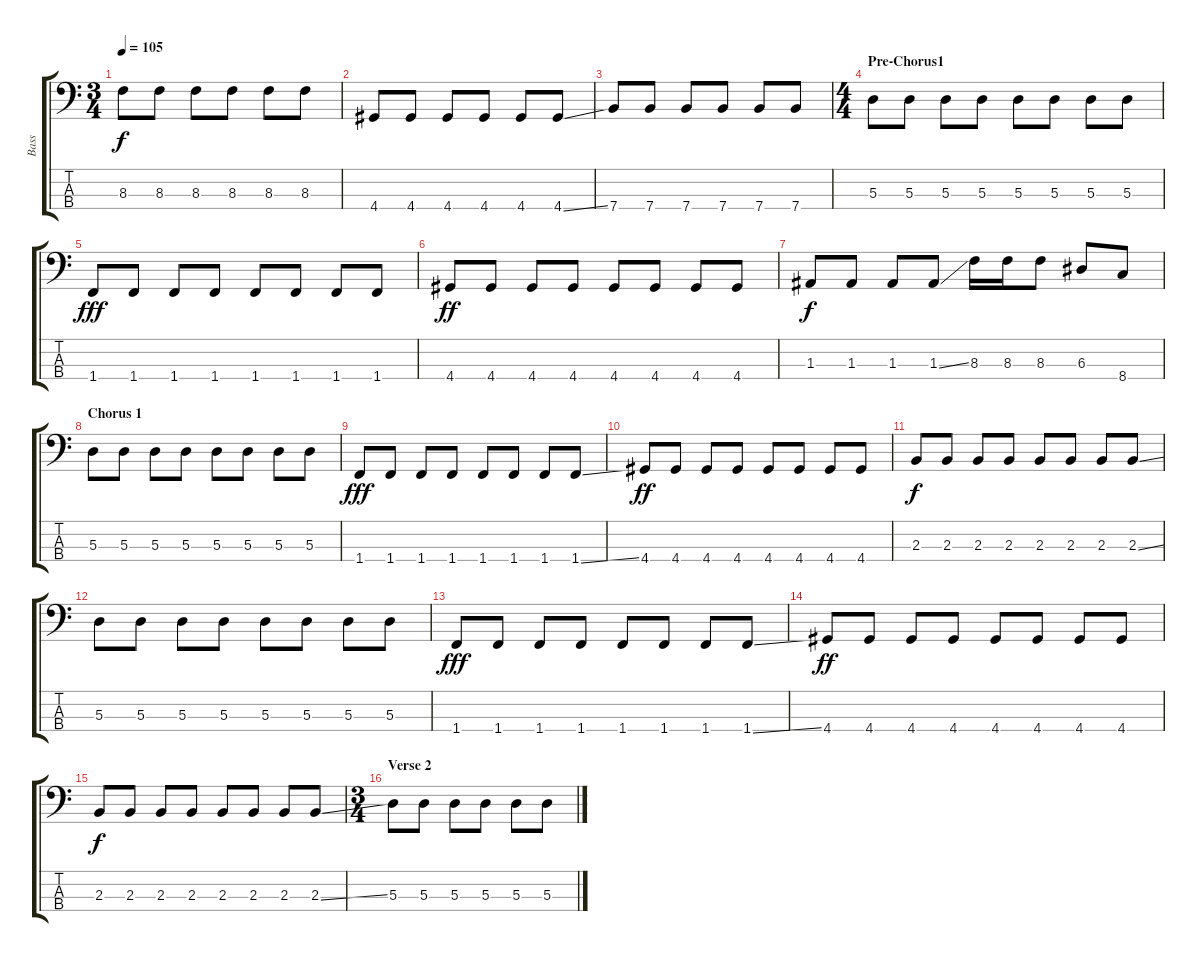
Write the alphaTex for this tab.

\track ("Bass" "Bass") {instrument electricbassfinger}
\staff {score tabs}
\tuning (G2 D2 A1 E1) {hide}
\ts (3 4)
\tempo 105
\clef f4
\ks c
8.3.8{dy f} 8.3.8 8.3.8 8.3.8 8.3.8 8.3.8 |
4.4.8 4.4.8 4.4.8 4.4.8 4.4.8 4.4{ss}.8 |
7.4.8 7.4.8 7.4.8 7.4.8 7.4.8 7.4.8 |
\ts (4 4)
\section ("" "Pre-Chorus1")
5.3.8 5.3.8 5.3.8 5.3.8 5.3.8 5.3.8 5.3.8 5.3.8 |
1.4.8{dy fff} 1.4.8 1.4.8 1.4.8 1.4.8 1.4.8 1.4.8 1.4.8 |
4.4.8{dy ff} 4.4.8 4.4.8 4.4.8 4.4.8 4.4.8 4.4.8 4.4.8 |
1.3.8{dy f} 1.3.8 1.3.8 1.3{ss}.8 8.3.16 8.3.16 8.3.8 6.3.8 8.4.8 |
\section ("" "Chorus 1")
5.3.8 5.3.8 5.3.8 5.3.8 5.3.8 5.3.8 5.3.8 5.3.8 |
1.4.8{dy fff} 1.4.8 1.4.8 1.4.8 1.4.8 1.4.8 1.4.8 1.4{ss}.8 |
4.4.8{dy ff} 4.4.8 4.4.8 4.4.8 4.4.8 4.4.8 4.4.8 4.4.8 |
2.3.8{dy f} 2.3.8 2.3.8 2.3.8 2.3.8 2.3.8 2.3.8 2.3{ss}.8 |
5.3.8 5.3.8 5.3.8 5.3.8 5.3.8 5.3.8 5.3.8 5.3.8 |
1.4.8{dy fff} 1.4.8 1.4.8 1.4.8 1.4.8 1.4.8 1.4.8 1.4{ss}.8 |
4.4.8{dy ff} 4.4.8 4.4.8 4.4.8 4.4.8 4.4.8 4.4.8 4.4.8 |
2.3.8{dy f} 2.3.8 2.3.8 2.3.8 2.3.8 2.3.8 2.3.8 2.3{ss}.8 |
\ts (3 4)
\section ("" "Verse 2")
5.3.8 5.3.8 5.3.8 5.3.8 5.3.8 5.3{ss}.8
